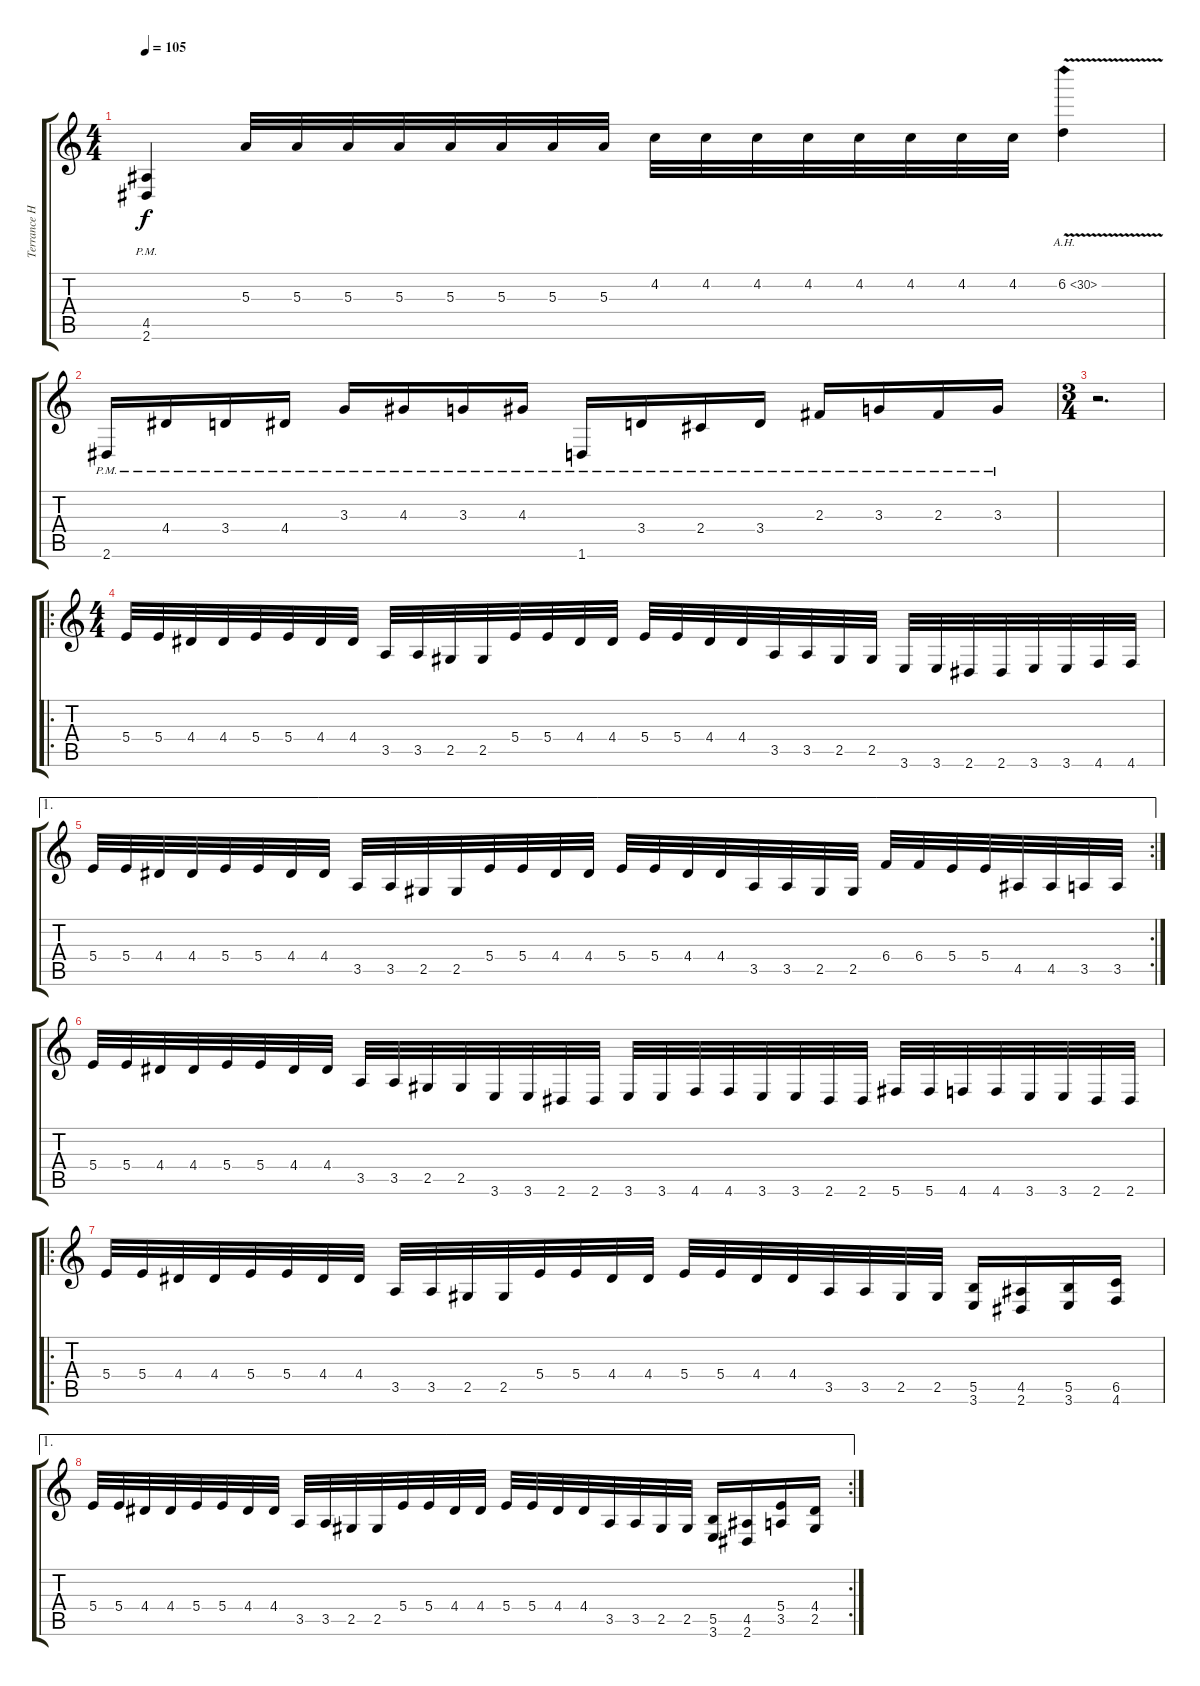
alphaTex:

\track ("Terrance Hobbs" "Terrance H") {instrument overdrivenguitar}
\staff {score tabs}
\tuning (Db4 Ab3 E3 B2 Gb2 Db2) {hide}
\ts (4 4)
\tempo 105
\clef g2
\ks c
(4.5{pm} 2.6{pm}).4{dy f} 5.3.32 5.3.32 5.3.32 5.3.32 5.3.32 5.3.32 5.3.32 5.3.32 4.2.32 4.2.32 4.2.32 4.2.32 4.2.32 4.2.32 4.2.32 4.2.32 6.2{ah 24 v}.4 |
2.6{pm}.16 4.4{pm}.16 3.4{pm}.16 4.4{pm}.16 3.3{pm}.16 4.3{pm}.16 3.3{pm}.16 4.3{pm}.16 1.6{pm}.16 3.4{pm}.16 2.4{pm}.16 3.4{pm}.16 2.3{pm}.16 3.3{pm}.16 2.3{pm}.16 3.3{pm}.16 |
\ts (3 4)
r.2{d} |
\ro
\ts (4 4)
5.4.32 5.4.32 4.4.32 4.4.32 5.4.32 5.4.32 4.4.32 4.4.32 3.5.32 3.5.32 2.5.32 2.5.32 5.4.32 5.4.32 4.4.32 4.4.32 5.4.32 5.4.32 4.4.32 4.4.32 3.5.32 3.5.32 2.5.32 2.5.32 3.6.32 3.6.32 2.6.32 2.6.32 3.6.32 3.6.32 4.6.32 4.6.32 |
\ae 1
\rc 2
5.4.32 5.4.32 4.4.32 4.4.32 5.4.32 5.4.32 4.4.32 4.4.32 3.5.32 3.5.32 2.5.32 2.5.32 5.4.32 5.4.32 4.4.32 4.4.32 5.4.32 5.4.32 4.4.32 4.4.32 3.5.32 3.5.32 2.5.32 2.5.32 6.4.32 6.4.32 5.4.32 5.4.32 4.5.32 4.5.32 3.5.32 3.5.32 |
5.4.32 5.4.32 4.4.32 4.4.32 5.4.32 5.4.32 4.4.32 4.4.32 3.5.32 3.5.32 2.5.32 2.5.32 3.6.32 3.6.32 2.6.32 2.6.32 3.6.32 3.6.32 4.6.32 4.6.32 3.6.32 3.6.32 2.6.32 2.6.32 5.6.32 5.6.32 4.6.32 4.6.32 3.6.32 3.6.32 2.6.32 2.6.32 |
\ro
5.4.32 5.4.32 4.4.32 4.4.32 5.4.32 5.4.32 4.4.32 4.4.32 3.5.32 3.5.32 2.5.32 2.5.32 5.4.32 5.4.32 4.4.32 4.4.32 5.4.32 5.4.32 4.4.32 4.4.32 3.5.32 3.5.32 2.5.32 2.5.32 (5.5 3.6).16 (4.5 2.6).16 (5.5 3.6).16 (6.5 4.6).16 |
\ae 1
\rc 2
5.4.32 5.4.32 4.4.32 4.4.32 5.4.32 5.4.32 4.4.32 4.4.32 3.5.32 3.5.32 2.5.32 2.5.32 5.4.32 5.4.32 4.4.32 4.4.32 5.4.32 5.4.32 4.4.32 4.4.32 3.5.32 3.5.32 2.5.32 2.5.32 (5.5 3.6).16 (4.5 2.6).16 (5.4 3.5).16 (4.4 2.5).16
